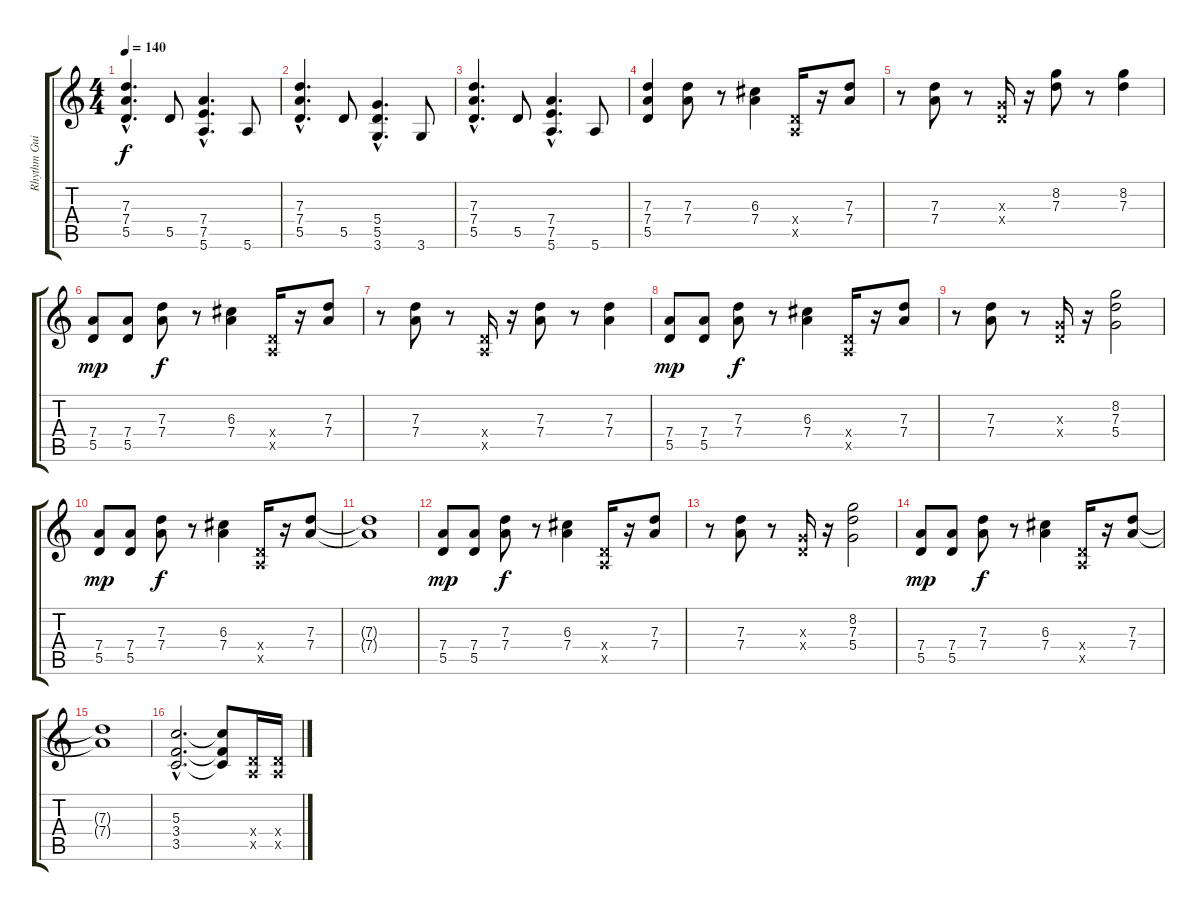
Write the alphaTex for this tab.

\track ("Rhythm Guitar" "Rhythm Gui") {instrument distortionguitar}
\staff {score tabs}
\tuning (E4 B3 G3 D3 A2 E2) {hide}
\ts (4 4)
\tempo 140
\clef g2
\ks c
(7.3{hac} 7.4{hac} 5.5{hac}).4{d dy f} 5.5.8 (7.4{hac} 7.5{hac} 5.6{hac}).4{d} 5.6.8 |
(7.3{hac} 7.4{hac} 5.5{hac}).4{d} 5.5.8 (5.4{hac} 5.5{hac} 3.6{hac}).4{d} 3.6.8 |
(7.3{hac} 7.4{hac} 5.5{hac}).4{d} 5.5.8 (7.4{hac} 7.5{hac} 5.6{hac}).4{d} 5.6.8 |
(7.3 7.4 5.5).4 (7.3 7.4).8 r.8 (6.3 7.4).4 (0.4{x} 0.5{x}).16 r.16 (7.3 7.4).8 |
r.8 (7.3 7.4).8 r.8 (0.3{x} 0.4{x}).16 r.16 (8.2 7.3).8 r.8 (8.2 7.3).4 |
(7.4 5.5).8{dy mp} (7.4 5.5).8 (7.3 7.4).8{dy f} r.8 (6.3 7.4).4 (0.4{x} 0.5{x}).16 r.16 (7.3 7.4).8 |
r.8 (7.3 7.4).8 r.8 (0.4{x} 0.5{x}).16 r.16 (7.3 7.4).8 r.8 (7.3 7.4).4 |
(7.4 5.5).8{dy mp} (7.4 5.5).8 (7.3 7.4).8{dy f} r.8 (6.3 7.4).4 (0.4{x} 0.5{x}).16 r.16 (7.3 7.4).8 |
r.8 (7.3 7.4).8 r.8 (0.3{x} 0.4{x}).16 r.16 (8.2 7.3 5.4).2 |
(7.4 5.5).8{dy mp} (7.4 5.5).8 (7.3 7.4).8{dy f} r.8 (6.3 7.4).4 (0.4{x} 0.5{x}).16 r.16 (7.3 7.4).8 |
(7.3{t} 7.4{t}).1 |
(7.4 5.5).8{dy mp} (7.4 5.5).8 (7.3 7.4).8{dy f} r.8 (6.3 7.4).4 (0.4{x} 0.5{x}).16 r.16 (7.3 7.4).8 |
r.8 (7.3 7.4).8 r.8 (0.3{x} 0.4{x}).16 r.16 (8.2 7.3 5.4).2 |
(7.4 5.5).8{dy mp} (7.4 5.5).8 (7.3 7.4).8{dy f} r.8 (6.3 7.4).4 (0.4{x} 0.5{x}).16 r.16 (7.3 7.4).8 |
(7.3{t} 7.4{t}).1 |
(5.3{hac} 3.4{hac} 3.5{hac}).2{d} (5.3{t} 3.4{t} 3.5{t}).8 (0.4{x} 0.5{x}).16 (0.4{x} 0.5{x}).16
